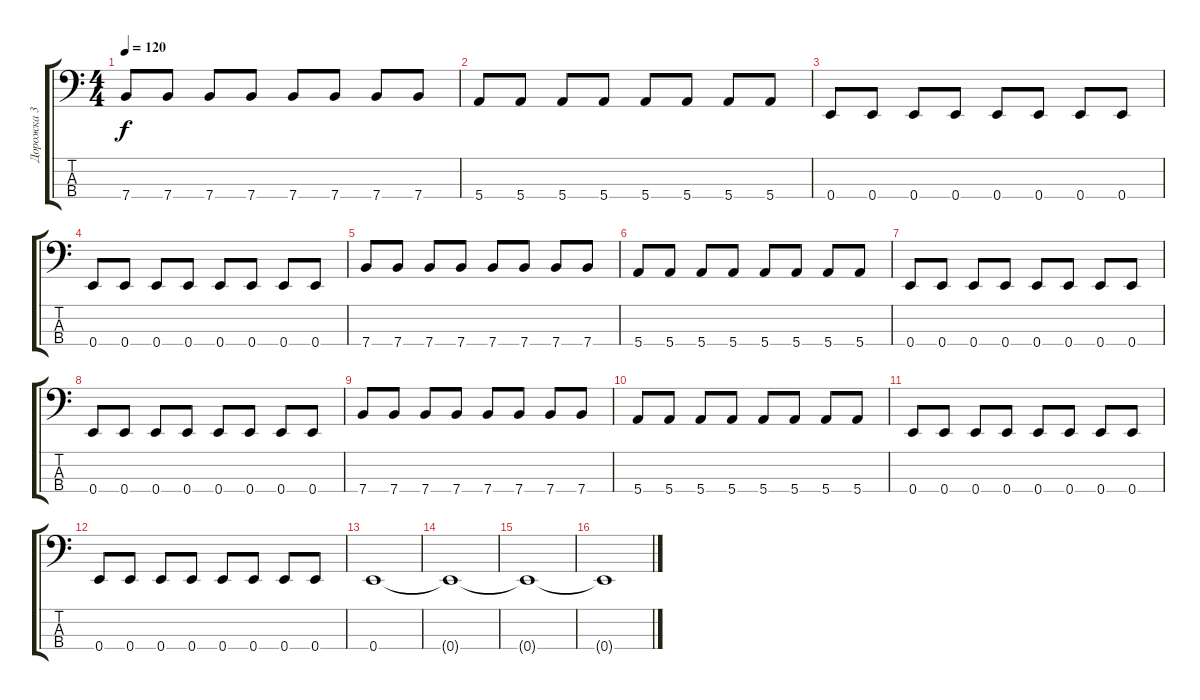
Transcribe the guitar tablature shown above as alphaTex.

\track ("Дорожка 3" "Дорожка 3") {instrument electricbassfinger}
\staff {score tabs}
\tuning (G2 D2 A1 E1) {hide}
\ts (4 4)
\tempo 120
\clef f4
\ks c
7.4.8{dy f} 7.4.8 7.4.8 7.4.8 7.4.8 7.4.8 7.4.8 7.4.8 |
5.4.8 5.4.8 5.4.8 5.4.8 5.4.8 5.4.8 5.4.8 5.4.8 |
0.4.8 0.4.8 0.4.8 0.4.8 0.4.8 0.4.8 0.4.8 0.4.8 |
0.4.8 0.4.8 0.4.8 0.4.8 0.4.8 0.4.8 0.4.8 0.4.8 |
7.4.8 7.4.8 7.4.8 7.4.8 7.4.8 7.4.8 7.4.8 7.4.8 |
5.4.8 5.4.8 5.4.8 5.4.8 5.4.8 5.4.8 5.4.8 5.4.8 |
0.4.8 0.4.8 0.4.8 0.4.8 0.4.8 0.4.8 0.4.8 0.4.8 |
0.4.8 0.4.8 0.4.8 0.4.8 0.4.8 0.4.8 0.4.8 0.4.8 |
7.4.8 7.4.8 7.4.8 7.4.8 7.4.8 7.4.8 7.4.8 7.4.8 |
5.4.8 5.4.8 5.4.8 5.4.8 5.4.8 5.4.8 5.4.8 5.4.8 |
0.4.8 0.4.8 0.4.8 0.4.8 0.4.8 0.4.8 0.4.8 0.4.8 |
0.4.8 0.4.8 0.4.8 0.4.8 0.4.8 0.4.8 0.4.8 0.4.8 |
0.4.1 |
0.4{t}.1 |
0.4{t}.1 |
0.4{t}.1
